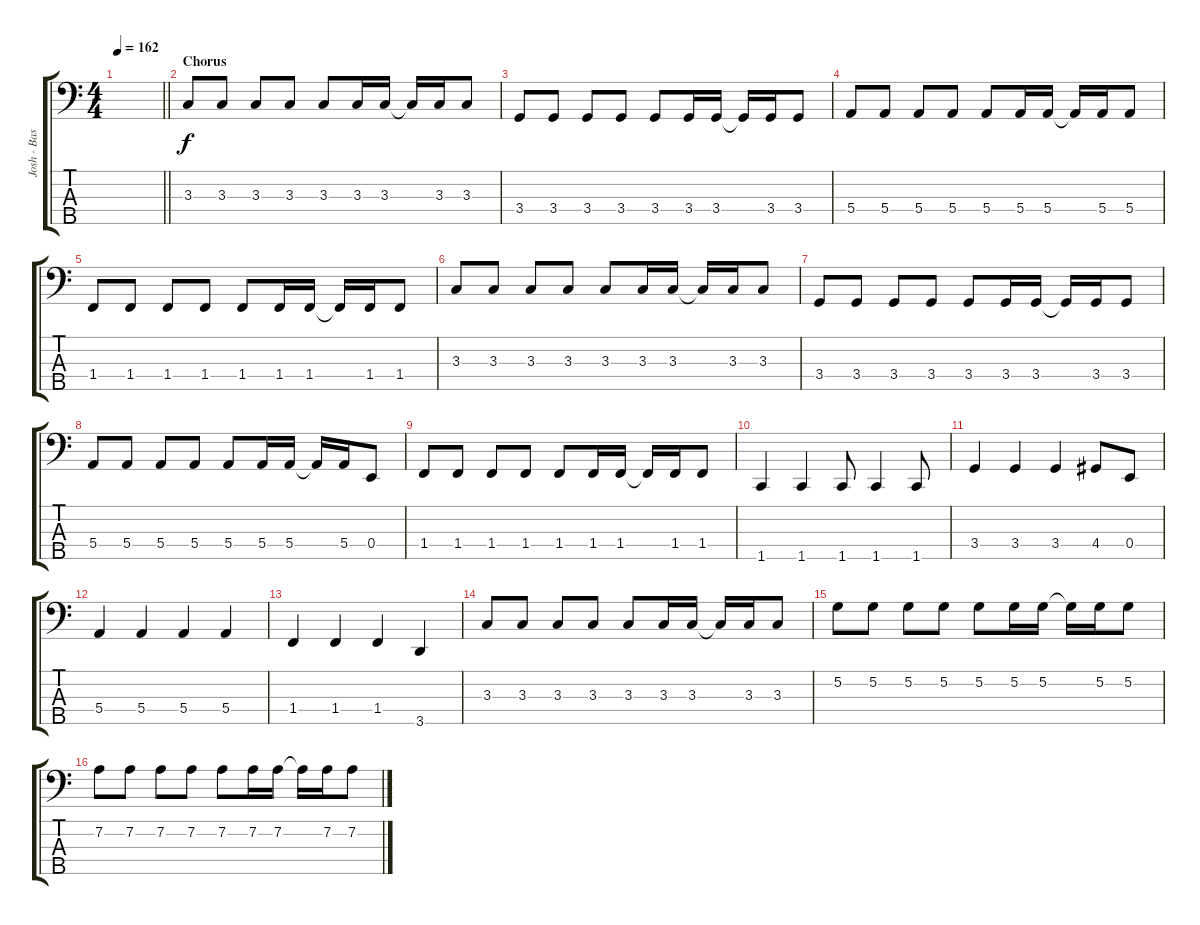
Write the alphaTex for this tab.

\track ("Josh - Bass" "Josh - Bas") {instrument electricbassfinger}
\staff {score tabs}
\tuning (G2 D2 A1 E1 B0) {hide}
\ts (4 4)
\tempo 162
\clef f4
\barLineRight lightlight
\ks c
|
\section ("" "Chorus")
3.3.8{volume 15} 3.3.8 3.3.8 3.3.8 3.3.8 3.3.16 3.3.16 3.3{t}.16 3.3.16 3.3.8 |
3.4.8 3.4.8 3.4.8 3.4.8 3.4.8 3.4.16 3.4.16 3.4{t}.16 3.4.16 3.4.8 |
5.4.8 5.4.8 5.4.8 5.4.8 5.4.8 5.4.16 5.4.16 5.4{t}.16 5.4.16 5.4.8 |
1.4.8 1.4.8 1.4.8 1.4.8 1.4.8 1.4.16 1.4.16 1.4{t}.16 1.4.16 1.4.8 |
3.3.8 3.3.8 3.3.8 3.3.8 3.3.8 3.3.16 3.3.16 3.3{t}.16 3.3.16 3.3.8 |
3.4.8 3.4.8 3.4.8 3.4.8 3.4.8 3.4.16 3.4.16 3.4{t}.16 3.4.16 3.4.8 |
5.4.8 5.4.8 5.4.8 5.4.8 5.4.8 5.4.16 5.4.16 5.4{t}.16 5.4.16 0.4.8 |
1.4.8 1.4.8 1.4.8 1.4.8 1.4.8 1.4.16 1.4.16 1.4{t}.16 1.4.16 1.4.8 |
1.5.4 1.5.4 1.5.8 1.5.4 1.5.8 |
3.4.4 3.4.4 3.4.4 4.4.8 0.4.8 |
5.4.4 5.4.4 5.4.4 5.4.4 |
1.4.4 1.4.4 1.4.4 3.5.4 |
3.3.8{volume 15} 3.3.8 3.3.8 3.3.8 3.3.8 3.3.16 3.3.16 3.3{t}.16 3.3.16 3.3.8 |
5.2.8 5.2.8 5.2.8 5.2.8 5.2.8 5.2.16 5.2.16 5.2{t}.16 5.2.16 5.2.8 |
7.2.8 7.2.8 7.2.8 7.2.8 7.2.8 7.2.16 7.2.16 7.2{t}.16 7.2.16 7.2.8
